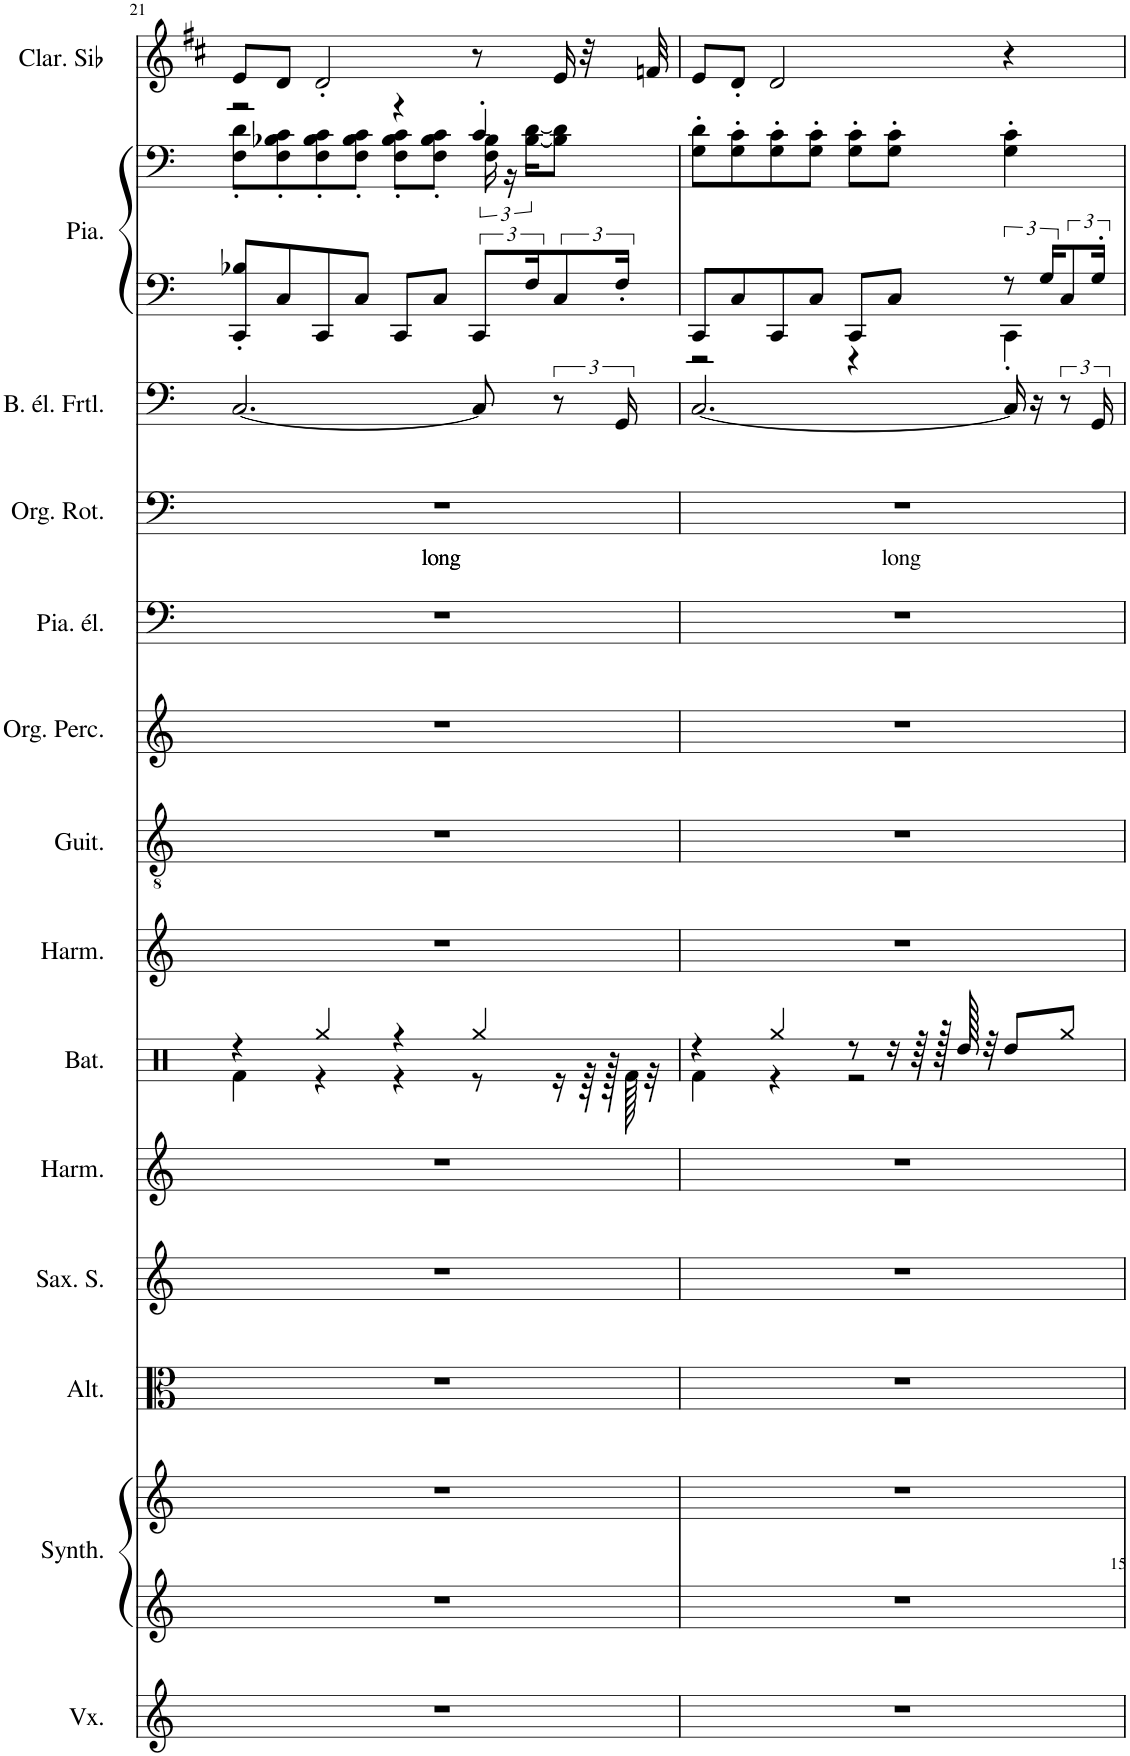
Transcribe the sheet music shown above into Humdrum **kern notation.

**kern	**kern	**kern	**kern	**kern	**kern	**kern	**kern	**kern	**kern	**kern	**kern	**text	**kern	**kern	**kern	**kern
*part14	*part13	*part13	*part12	*part11	*part10	*part9	*part8	*part7	*part6	*part5	*part4	*part4	*part3	*part2	*part2	*part1
*staff16	*staff15	*staff14	*staff13	*staff12	*staff11	*staff10	*staff9	*staff8	*staff7	*staff6	*staff5	*staff5	*staff4	*staff3	*staff2	*staff1
*I"Voix	*I"Synthétiseur d'instruments à cordes	*	*I"Altos	*I"Saxophone Soprano	*I"Harmonica	*I"Batterie	*I"Harmonica	*I"Guitare classique	*I"Orgue percussif	*I"Piano électrique	*I"Orgue rotatif	*	*I"Basse électrique fretless	*I"Piano	*	*I"Clarinette en Sib
*I'Vx.	*I'Synth.	*	*I'Alt.	*I'Sax. S.	*I'Harm.	*I'Bat.	*I'Harm.	*I'Guit.	*I'Org. Perc.	*I'Pia. él.	*I'Org. Rot.	*	*I'B. él. Frtl.	*I'Pia.	*	*I'Clar. Sib
!!LO:PB:g=z
*clefG2	*clefG2	*clefG2	*clefC3	*clefG2	*clefG2	*clefX	*clefG2	*clefGv2	*clefG2	*clefF4	*clefF4	*	*clefF4	*clefF4	*clefF4	*clefG2
*	*	*	*	*Trd1c2	*	*	*	*	*	*	*	*	*Trd7c12	*	*	*Trd1c2
*k[]	*k[]	*k[]	*k[]	*k[]	*k[]	*k[]	*k[]	*k[]	*k[]	*k[]	*k[]	*	*k[]	*k[]	*k[]	*k[f#c#]
*M4/4	*M4/4	*M4/4	*M4/4	*M4/4	*M4/4	*M4/4	*M4/4	*M4/4	*M4/4	*M4/4	*M4/4	*	*M4/4	*M4/4	*M4/4	*M4/4
=21	=21	=21	=21	=21	=21	=21	=21	=21	=21	=21	=21	=21	=21	=21	=21	=21
*	*	*	*	*	*	*^	*	*	*	*	*	*	*	*	*	*
!	!	!	!	!	!	!	!	!	!	!	!	!	!LO:LY:b	!	!	!	!
*	*	*	*	*	*	*	*	*	*	*	*	*	*	*	*	*^	*
1r	1r	1r	1r	1r	1r	4r	4Rf\	1r	1r	1r	1r	1r	long	[2.C/	8CC/' 8B-X/'L	2r	8F\' 8d\'L	8e/L
.	.	.	.	.	.	.	.	.	.	.	.	.	.	.	8C/	.	8F\' 8B-X\' 8c\'	8d/J
.	.	.	.	.	.	4Rgg/	4r	.	.	.	.	.	.	.	8CC/	.	8F\' 8B-\' 8c\'	2d'/
.	.	.	.	.	.	.	.	.	.	.	.	.	.	.	8C/J	.	8F\' 8B-\' 8c\'J	.
.	.	.	.	.	.	4r	4r	.	.	.	.	.	.	.	8CC/L	4r	8F\' 8B-\' 8c\'L	.
.	.	.	.	.	.	.	.	.	.	.	.	.	.	.	8C/J	.	8F\' 8B-\' 8c\'J	.
.	.	.	.	.	.	4Rgg/	8r	.	.	.	.	.	.	8C/]	12CC/L	4c'/	24F\ 24B-\	8r
.	.	.	.	.	.	.	.	.	.	.	.	.	.	.	.	.	24r	.
.	.	.	.	.	.	.	.	.	.	.	.	.	.	.	24F/K	.	[24B-\ [24d\KL	.
.	.	.	.	.	.	.	16r	.	.	.	.	.	.	12r	12C/	.	8B-\] 8d\]J	16e/
.	.	.	.	.	.	.	64r	.	.	.	.	.	.	.	.	.	.	32r
.	.	.	.	.	.	.	128r	.	.	.	.	.	.	.	.	.	.	.
.	.	.	.	.	.	.	.	.	.	.	.	.	.	24GG/	24F'/Jk	.	.	.
.	.	.	.	.	.	.	128Rf\	.	.	.	.	.	.	.	.	.	.	.
.	.	.	.	.	.	.	32r	.	.	.	.	.	.	.	.	.	.	32fn/
*	*	*	*	*	*	*	*	*	*	*	*	*	*	*	*	*v	*v	*
=22	=22	=22	=22	=22	=22	=22	=22	=22	=22	=22	=22	=22	=22	=22	=22	=22	=22
!	!	!	!	!	!	!	!	!	!	!	!	!	!LO:LY:b	!	!	!	!
*	*	*	*	*	*	*	*	*	*	*	*	*	*	*	*^	*	*
1r	1r	1r	1r	1r	1r	4r	4Rf\	1r	1r	1r	1r	1r	long	[2.C/	8CC/L	2r	8G\' 8d\'L	8e/L
.	.	.	.	.	.	.	.	.	.	.	.	.	.	.	8C/	.	8G\' 8c\'	8d'/J
.	.	.	.	.	.	4Rgg/	4r	.	.	.	.	.	.	.	8CC/	.	8G\' 8c\'	2d/
.	.	.	.	.	.	.	.	.	.	.	.	.	.	.	8C/J	.	8G\' 8c\'J	.
.	.	.	.	.	.	8r	2r	.	.	.	.	.	.	.	8CC/L	4r	8G\' 8c\'L	.
.	.	.	.	.	.	16r	.	.	.	.	.	.	.	.	8C/J	.	8G\' 8c\'J	.
.	.	.	.	.	.	64r	.	.	.	.	.	.	.	.	.	.	.	.
.	.	.	.	.	.	128r	.	.	.	.	.	.	.	.	.	.	.	.
.	.	.	.	.	.	128Rdd/	.	.	.	.	.	.	.	.	.	.	.	.
.	.	.	.	.	.	32r	.	.	.	.	.	.	.	.	.	.	.	.
.	.	.	.	.	.	8Rdd/L	.	.	.	.	.	.	.	16C/]	12r	4CC'\	4G\' 4c\'	4r
.	.	.	.	.	.	.	.	.	.	.	.	.	.	16r	.	.	.	.
.	.	.	.	.	.	.	.	.	.	.	.	.	.	.	24G/KL	.	.	.
.	.	.	.	.	.	8Rgg/J	.	.	.	.	.	.	.	12r	12C/	.	.	.
.	.	.	.	.	.	.	.	.	.	.	.	.	.	24GG/	24G'/Jk	.	.	.
*	*	*	*	*	*	*v	*v	*	*	*	*	*	*	*	*v	*v	*	*
=	=	=	=	=	=	=	=	=	=	=	=	=	=	=	=	=
*-	*-	*-	*-	*-	*-	*-	*-	*-	*-	*-	*-	*-	*-	*-	*-	*-
